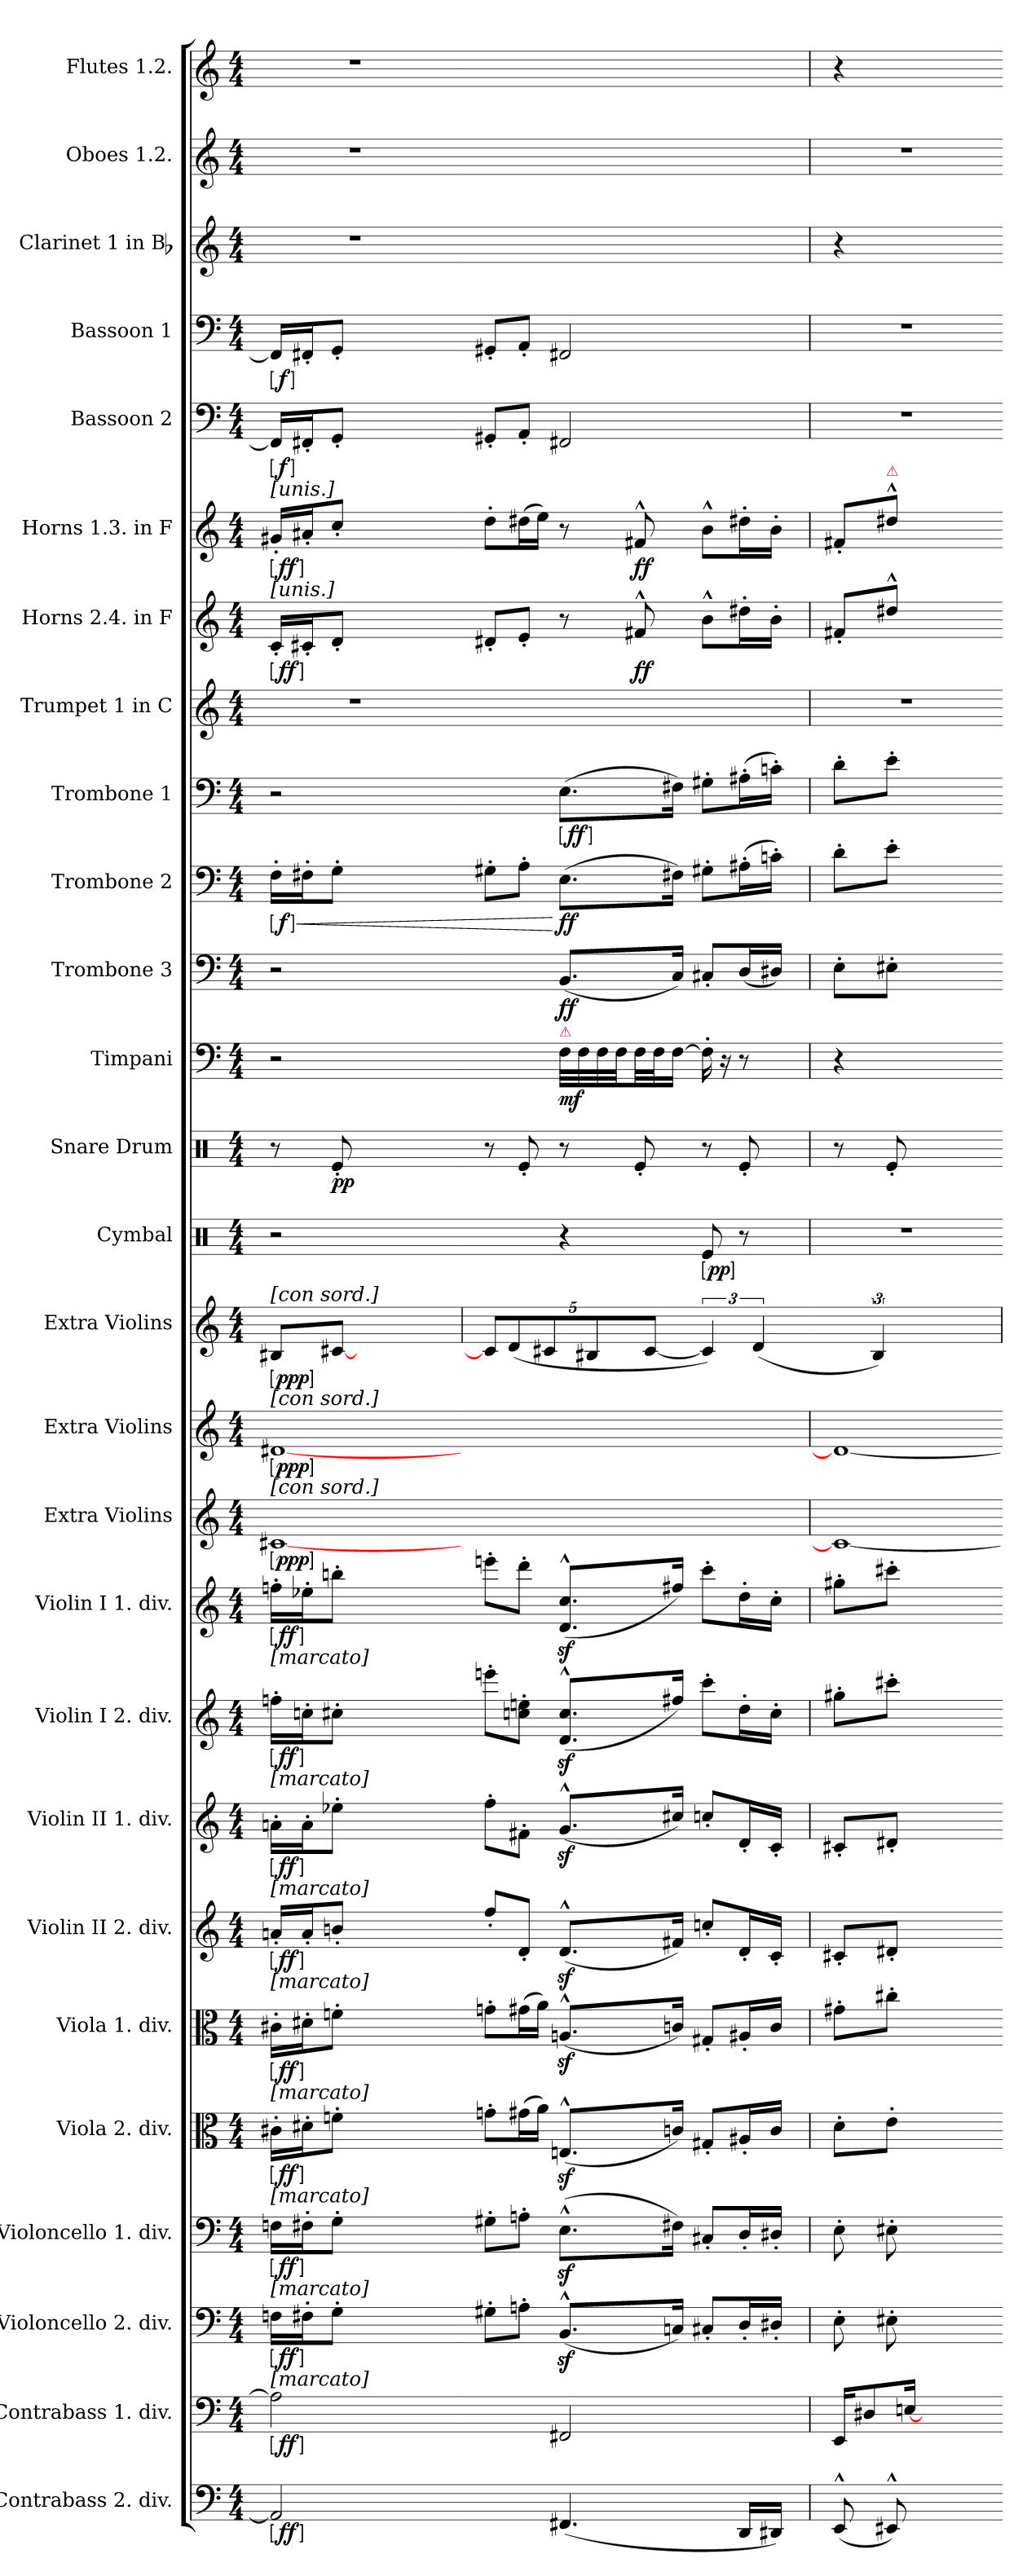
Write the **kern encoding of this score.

**kern	**dynam	**kern	**dynam	**kern	**dynam	**kern	**dynam	**kern	**dynam	**kern	**dynam	**kern	**dynam	**kern	**dynam	**kern	**dynam	**kern	**dynam	**kern	**dynam	**kern	**dynam	**kern	**dynam	**kern	**dynam	**kern	**dynam	**kern	**dynam	**kern	**dynam	**kern	**dynam	**kern	**dynam	**kern	**kern	**dynam	**kern	**dynam	**kern	**dynam	**kern	**dynam	**kern	**kern	**kern
*part27	*part27	*part26	*part26	*part25	*part25	*part24	*part24	*part23	*part23	*part22	*part22	*part21	*part21	*part20	*part20	*part19	*part19	*part18	*part18	*part17	*part17	*part16	*part16	*part15	*part15	*part14	*part14	*part13	*part13	*part12	*part12	*part11	*part11	*part10	*part10	*part9	*part9	*part8	*part7	*part7	*part6	*part6	*part5	*part5	*part4	*part4	*part3	*part2	*part1
*staff27	*staff27	*staff26	*staff26	*staff25	*staff25	*staff24	*staff24	*staff23	*staff23	*staff22	*staff22	*staff21	*staff21	*staff20	*staff20	*staff19	*staff19	*staff18	*staff18	*staff17	*staff17	*staff16	*staff16	*staff15	*staff15	*staff14	*staff14	*staff13	*staff13	*staff12	*staff12	*staff11	*staff11	*staff10	*staff10	*staff9	*staff9	*staff8	*staff7	*staff7	*staff6	*staff6	*staff5	*staff5	*staff4	*staff4	*staff3	*staff2	*staff1
*I"Contrabass 2. div.	*	*I"Contrabass 1. div.	*	*I"Violoncello 2. div.	*	*I"Violoncello 1. div.	*	*I"Viola 2. div.	*	*I"Viola 1. div.	*	*I"Violin II 2. div.	*	*I"Violin II 1. div.	*	*I"Violin I 2. div.	*	*I"Violin I 1. div.	*	*I"Extra Violins	*	*I"Extra Violins	*	*I"Extra Violins	*	*I"Cymbal	*	*I"Snare Drum	*	*I"Timpani	*	*I"Trombone 3	*	*I"Trombone 2	*	*I"Trombone 1	*	*I"Trumpet 1 in C	*I"Horns 2.4. in F	*	*I"Horns 1.3. in F	*	*I"Bassoon 2	*	*I"Bassoon 1	*	*I"Clarinet 1 in Bb	*I"Oboes 1.2.	*I"Flutes 1.2.
*I'Cb.	*	*I'Cb.	*	*I'Vc.	*	*I'Vc.	*	*I'Vla.	*	*I'Vla.	*	*I'Vln. 1	*	*I'Vln. 1	*	*I'Vln. 1	*	*I'Vln. 1	*	*I'Vln.	*	*I'Vln.	*	*I'Vln.	*	*I'Cymb.	*	*I'S.D.	*	*I'Timp.	*	*I'3.Tbn.	*	*I'2.Tbn.	*	*I'1.Tbn.	*	*I'1.Tpt.	*I'2.4.Hn.	*	*I'1.3.Hn.	*	*I'2.Bsn.	*	*I'1.Bsn.	*	*I'1.Cl.	*I'1.2.Ob.	*I'1.2.Fl.
*clefF4	*	*clefF4	*	*clefF4	*	*clefF4	*	*clefC3	*	*clefC3	*	*clefG2	*	*clefG2	*	*clefG2	*	*clefG2	*	*clefG2	*	*clefG2	*	*clefG2	*	*clefX	*	*clefX	*	*clefF4	*	*clefF4	*	*clefF4	*	*clefF4	*	*clefG2	*clefG2	*	*clefG2	*	*clefF4	*	*clefF4	*	*clefG2	*clefG2	*clefG2
*ITrd7c12	*	*ITrd7c12	*	*	*	*	*	*	*	*	*	*	*	*	*	*	*	*	*	*	*	*	*	*	*	*	*	*	*	*	*	*	*	*	*	*	*	*	*ITrd4c7	*	*ITrd4c7	*	*	*	*	*	*ITrd1c2	*	*
*k[]	*	*k[]	*	*k[]	*	*k[]	*	*k[]	*	*k[]	*	*k[]	*	*k[]	*	*k[]	*	*k[]	*	*k[]	*	*k[]	*	*k[]	*	*k[]	*	*k[]	*	*k[]	*	*k[]	*	*k[]	*	*k[]	*	*k[]	*k[b-]	*	*k[b-]	*	*k[]	*	*k[]	*	*k[b-e-]	*k[]	*k[]
*M4/4	*	*M4/4	*	*M4/4	*	*M4/4	*	*M4/4	*	*M4/4	*	*M4/4	*	*M4/4	*	*M4/4	*	*M4/4	*	*M4/4	*	*M4/4	*	*M4/4	*	*M4/4	*	*M4/4	*	*M4/4	*	*M4/4	*	*M4/4	*	*M4/4	*	*M4/4	*M4/4	*	*M4/4	*	*M4/4	*	*M4/4	*	*M4/4	*M4/4	*M4/4
=	=	=	=	=	=	=	=	=	=	=	=	=	=	=	=	=	=	=	=	=	=	=	=	=	=	=	=	=	=	=	=	=	=	=	=	=	=	=	=	=	=	=	=	=	=	=	=	=	=
!	!	!	!	!	!	!	!	!	!	!	!	!	!	!	!	!	!	!	!	!	!	!	!	!	!	!	!	!	!	!	!	!	!	!	!	!	!	!	!	!	!LO:TX:a:t=[unis.]	!	!	!	!	!	!	!	!
!	!	!	!	!	!	!	!	!	!	!	!	!	!	!	!	!	!	!	!	!	!	!	!	!	!	!	!	!	!	!	!	!	!	!	!	!	!	!	!LO:TX:a:t=[unis.]	!	!	!	!	!	!	!	!	!	!
!	!	!	!	!	!	!	!	!	!	!	!	!	!	!	!	!	!	!	!	!	!	!	!	!LO:TX:a:t=[con sord.]	!	!	!	!	!	!	!	!	!	!	!	!	!	!	!	!	!	!	!	!	!	!	!	!	!
!	!	!	!	!	!	!	!	!	!	!	!	!	!	!	!	!	!	!	!	!	!	!LO:TX:a:t=[con sord.]	!	!	!	!	!	!	!	!	!	!	!	!	!	!	!	!	!	!	!	!	!	!	!	!	!	!	!
!	!	!	!	!	!	!	!	!	!	!	!	!	!	!	!	!	!	!	!	!LO:TX:a:t=[con sord.]	!	!	!	!	!	!	!	!	!	!	!	!	!	!	!	!	!	!	!	!	!	!	!	!	!	!	!	!	!
!	!	!	!	!	!	!	!	!	!	!	!	!	!	!	!	!	!	!LO:TX:b:i:t=[marcato]	!	!	!	!	!	!	!	!	!	!	!	!	!	!	!	!	!	!	!	!	!	!	!	!	!	!	!	!	!	!	!
!	!	!	!	!	!	!	!	!	!	!	!	!	!	!	!	!LO:TX:b:i:t=[marcato]	!	!	!	!	!	!	!	!	!	!	!	!	!	!	!	!	!	!	!	!	!	!	!	!	!	!	!	!	!	!	!	!	!
!	!	!	!	!	!	!	!	!	!	!	!	!	!	!LO:TX:b:i:t=[marcato]	!	!	!	!	!	!	!	!	!	!	!	!	!	!	!	!	!	!	!	!	!	!	!	!	!	!	!	!	!	!	!	!	!	!	!
!	!	!	!	!	!	!	!	!	!	!	!	!LO:TX:b:i:t=[marcato]	!	!	!	!	!	!	!	!	!	!	!	!	!	!	!	!	!	!	!	!	!	!	!	!	!	!	!	!	!	!	!	!	!	!	!	!	!
!	!	!	!	!	!	!	!	!	!	!LO:TX:b:i:t=[marcato]	!	!	!	!	!	!	!	!	!	!	!	!	!	!	!	!	!	!	!	!	!	!	!	!	!	!	!	!	!	!	!	!	!	!	!	!	!	!	!
!	!	!	!	!	!	!	!	!LO:TX:b:i:t=[marcato]	!	!	!	!	!	!	!	!	!	!	!	!	!	!	!	!	!	!	!	!	!	!	!	!	!	!	!	!	!	!	!	!	!	!	!	!	!	!	!	!	!
!	!	!	!	!	!	!LO:TX:b:i:t=[marcato]	!	!	!	!	!	!	!	!	!	!	!	!	!	!	!	!	!	!	!	!	!	!	!	!	!	!	!	!	!	!	!	!	!	!	!	!	!	!	!	!	!	!	!
!	!	!	!	!LO:TX:b:i:t=[marcato]	!	!	!	!	!	!	!	!	!	!	!	!	!	!	!	!	!	!	!	!	!	!	!	!	!	!	!	!	!	!	!	!	!	!	!	!	!	!	!	!	!	!	!	!	!
!	!LO:DY:ed=brack	!	!LO:DY:ed=brack	!	!LO:DY:ed=brack	!	!LO:DY:ed=brack	!	!LO:DY:ed=brack	!	!LO:DY:ed=brack	!	!LO:DY:ed=brack	!	!LO:DY:ed=brack	!	!LO:DY:ed=brack	!	!LO:DY:ed=brack	!	!LO:DY:ed=brack	!	!LO:DY:ed=brack	!	!LO:DY:ed=brack	!	!	!	!	!	!	!	!	!	!LO:HP:b	!	!	!	!	!	!	!	!	!	!	!	!	!	!
!	!	!	!	!	!	!	!	!	!	!	!	!	!	!	!	!	!	!	!	!	!	!	!	!	!	!	!	!	!	!	!	!	!	!	!LO:DY:n=1:ed=brack	!	!	!	!	!LO:DY:ed=brack	!	!LO:DY:ed=brack	!	!LO:DY:ed=brack	!	!LO:DY:ed=brack	!	!	!
2AAA]	ff	2AA]	ff	16FnLL	ff	16FnLL	ff	16c#X'LL	ff	16c#X'LL	ff	16an'LL	ff	16an'LL	ff	16ffn'LL	ff	16ffn'LL	ff	[1c#X	ppp	[1d#X	ppp	8B#XL	ppp	2r	.	8r	.	2r	.	2r	.	16F'LL	< f	2r	.	1r	16F'LL	ff	16c#X'LL	ff	16FFLL]	f	16FF/LL]	f	1r	1r	1r
.	.	.	.	16F#X'J	.	16F#X'J	.	16d#X'J	.	16d#X'J	.	16a'J	.	16a'J	.	16ccn'J	.	16ee-X'J	.	.	.	.	.	.	.	.	.	.	.	.	.	.	.	16F#X'J	.	.	.	.	16F#X'J	.	16d#X'J	.	16FF#X'J	.	16FF#X'/J	.	.	.	.
.	.	.	.	8G'J	.	8G'J	.	8fn'J	.	8fn'J	.	8bn'J	.	8ee-X'J	.	8cc#X'J	.	8bbn'J	.	.	.	.	.	[8c#XJ	.	.	.	8Re'/	pp	.	.	.	.	8G'J	.	.	.	.	8G'J	.	8f'J	.	8GG'J	.	8GG'/J	.	.	.	.
.	.	.	.	2.ryy	.	2.ryy	.	2.ryy	.	2.ryy	.	2.ryy	.	2.ryy	.	2.ryy	.	2.ryy	.	.	.	.	.	2.ryy	.	.	.	2.ryy	.	.	.	.	.	2.ryy	.	.	.	.	2.ryy	.	2.ryy	.	2.ryy	.	2.ryy	.	.	.	.
2ryy	.	2ryy	.	.	.	.	.	.	.	.	.	.	.	.	.	.	.	.	.	.	.	.	.	.	.	2ryy	.	.	.	2ryy	.	2ryy	.	.	.	2ryy	.	.	.	.	.	.	.	.	.	.	.	.	.
=-	=-	=-	=-	=-	=-	=-	=-	=-	=-	=-	=-	=-	=-	=-	=-	=-	=-	=-	=-	=-	=-	=-	=-	=	=-	=-	=-	=-	=-	=-	=-	=-	=-	=-	=-	=-	=-	=-	=-	=-	=-	=-	=-	=-	=-	=-	=-	=-	=-
4ryy	.	4ryy	.	8G#X'L	.	8G#X'L	.	8gn'L	.	8gn'L	.	8ff'L	.	8ff'L	.	8eeen'L	.	8eeen'L	.	6%5ryy	.	6%5ryy	.	10c#iL]	.	4ryy	.	8r	.	4ryy	.	4ryy	.	8G#X'L	.	4ryy	.	6%5ryy	8G#X'L	.	8g'L	.	8GG#X'L	.	8GG#X'/L	.	6%5ryy	6%5ryy	6%5ryy
.	.	.	.	.	.	.	.	.	.	.	.	.	.	.	.	.	.	.	.	.	.	.	.	(<10d	.	.	.	.	.	.	.	.	.	.	.	.	.	.	.	.	.	.	.	.	.	.	.	.	.
.	.	.	.	8An'J	.	8An'J	.	(16g#XL	.	(16g#XL	.	8d'J	.	8f#X'J	.	8ccn' 8een'J	.	8ddd'J	.	.	.	.	.	.	.	.	.	8Re'/	.	.	.	.	.	8A'J	.	.	.	.	8A'J	.	(16g#XL	.	8AA'J	.	8AA'/J	.	.	.	.
.	.	.	.	.	.	.	.	16aJJ)	.	16aJJ)	.	.	.	.	.	.	.	.	.	.	.	.	.	.	.	.	.	.	.	.	.	.	.	.	.	.	.	.	.	.	16aJJ)	.	.	.	.	.	.	.	.
.	.	.	.	.	.	.	.	.	.	.	.	.	.	.	.	.	.	.	.	.	.	.	.	10c#X	.	.	.	.	.	.	.	.	.	.	.	.	.	.	.	.	.	.	.	.	.	.	.	.	.
!	!	!	!	!	!	!	!	!	!	!	!	!	!	!	!	!	!	!	!	!	!	!	!	!	!	!	!	!	!	!LO:TX:a:color=crimson:t=⚠	!	!	!	!	!	!	!	!	!	!	!	!	!	!	!	!	!	!	!
!	!	!	!	!	!	!	!	!	!	!	!	!	!	!	!	!	!	!	!	!	!	!	!	!	!	!	!	!	!	!	!	!	!	!	!	!	!LO:DY:ed=brack	!	!	!	!	!	!	!	!	!	!	!	!
(4.FFF#X	.	2FFF#X	.	(8.BBz^^L	.	(8.Ez^^L	.	(8.Enz^^L	.	(8.Anz^^L	.	(8.dz^^L	.	(8.gz^^L	.	(8.dz^^ 8.ccz^^L	.	(8.dz^^ 8.ccz^^L	.	.	.	.	.	.	.	4r	.	8r	.	32F\LLL	mf	(8.BBL	ff	(8.EL	[ ff	(8.EL	ff	.	8r	.	8r	.	2FF#X	.	2FF#X	.	.	.	.
.	.	.	.	.	.	.	.	.	.	.	.	.	.	.	.	.	.	.	.	.	.	.	.	.	.	.	.	.	.	32F\	.	.	.	.	.	.	.	.	.	.	.	.	.	.	.	.	.	.	.
.	.	.	.	.	.	.	.	.	.	.	.	.	.	.	.	.	.	.	.	.	.	.	.	10B#X	.	.	.	.	.	.	.	.	.	.	.	.	.	.	.	.	.	.	.	.	.	.	.	.	.
.	.	.	.	.	.	.	.	.	.	.	.	.	.	.	.	.	.	.	.	.	.	.	.	.	.	.	.	.	.	32F\	.	.	.	.	.	.	.	.	.	.	.	.	.	.	.	.	.	.	.
.	.	.	.	.	.	.	.	.	.	.	.	.	.	.	.	.	.	.	.	.	.	.	.	.	.	.	.	.	.	32F\JJ	.	.	.	.	.	.	.	.	.	.	.	.	.	.	.	.	.	.	.
.	.	.	.	.	.	.	.	.	.	.	.	.	.	.	.	.	.	.	.	.	.	.	.	.	.	.	.	8Re'/	.	32F\LL	.	.	.	.	.	.	.	.	8Bn^^	ff	8Bn^^	ff	.	.	.	.	.	.	.
.	.	.	.	.	.	.	.	.	.	.	.	.	.	.	.	.	.	.	.	.	.	.	.	[10c#J	.	.	.	.	.	.	.	.	.	.	.	.	.	.	.	.	.	.	.	.	.	.	.	.	.
.	.	.	.	.	.	.	.	.	.	.	.	.	.	.	.	.	.	.	.	.	.	.	.	.	.	.	.	.	.	32F\J	.	.	.	.	.	.	.	.	.	.	.	.	.	.	.	.	.	.	.
.	.	.	.	16CnJk)	.	16F#XJk)	.	16cnJk)	.	16cnJk)	.	16f#XJk)	.	16cc#XJk)	.	16ff#XJk)	.	16ff#XJk)	.	.	.	.	.	.	.	.	.	.	.	[16F\JJ	.	16CJk)	.	16F#XJk)	.	16F#XJk)	.	.	.	.	.	.	.	.	.	.	.	.	.
!	!	!	!	!	!	!	!	!	!	!	!	!	!	!	!	!	!	!	!	!	!	!	!	!	!	!	!LO:DY:ed=brack	!	!	!	!	!	!	!	!	!	!	!	!	!	!	!	!	!	!	!	!	!	!
.	.	.	.	8C#X'L	.	8C#X'L	.	8G#X'L	.	8G#X'L	.	8ccn'L	.	8ccn'L	.	8ccc'L	.	8ccc'L	.	.	.	.	.	6c#])	.	8Re/	pp	8r	.	16F']	.	8C#X'L	.	8G#X'L	.	8G#X'L	.	.	8e^^L	.	8e^^L	.	.	.	.	.	.	.	.
.	.	.	.	.	.	.	.	.	.	.	.	.	.	.	.	.	.	.	.	.	.	.	.	.	.	.	.	.	.	16r	.	.	.	.	.	.	.	.	.	.	.	.	.	.	.	.	.	.	.
16DDDLL	.	.	.	16D'L	.	16D'L	.	16A#X'L	.	16A#X'L	.	16d'L	.	16d'L	.	16dd'L	.	16dd'L	.	.	.	.	.	.	.	8r	.	8Re'/	.	8r	.	(16DL	.	(16A#X'L	.	(16A#X'L	.	.	16g#X'L	.	16g#X'L	.	.	.	.	.	.	.	.
.	.	.	.	.	.	.	.	.	.	.	.	.	.	.	.	.	.	.	.	.	.	.	.	(6d	.	.	.	.	.	.	.	.	.	.	.	.	.	.	.	.	.	.	.	.	.	.	.	.	.
16DDD#XJJ)	.	.	.	16D#X'JJ	.	16D#X'JJ	.	16cJJ	.	16cJJ	.	16c'JJ	.	16c'JJ	.	16cc'JJ	.	16cc'JJ	.	.	.	.	.	.	.	.	.	.	.	.	.	16D#XJJ)	.	16cn'JJ)	.	16cn'JJ)	.	.	16e'JJ	.	16e'JJ	.	.	.	.	.	.	.	.
12ryy	.	12ryy	.	12ryy	.	12ryy	.	12ryy	.	12ryy	.	12ryy	.	12ryy	.	12ryy	.	12ryy	.	.	.	.	.	.	.	12ryy	.	12ryy	.	12ryy	.	12ryy	.	12ryy	.	12ryy	.	.	12ryy	.	12ryy	.	12ryy	.	12ryy	.	.	.	.
=	=	=	=	=	=	=	=	=	=	=	=	=	=	=	=	=	=	=	=	=	=	=	=	=-	=	=	=	=	=	=	=	=	=	=	=	=	=	=	=	=	=	=	=	=	=	=	=	=	=
(8EEE^^	.	16EEEKL	.	8E'	.	8E'	.	8d'L	.	8g#X'L	.	8c#X'L	.	8c#X'L	.	8gg#X'L	.	8gg#X'L	.	1c#_	.	1d#_	.	12ryy	.	1r	.	8r	.	4r	.	8E'L	.	8d'L	.	8d'L	.	1r	8Bn'L	.	8Bn'L	.	1r	.	1r	.	4r	1r	4r
.	.	8DD#X	.	.	.	.	.	.	.	.	.	.	.	.	.	.	.	.	.	.	.	.	.	.	.	.	.	.	.	.	.	.	.	.	.	.	.	.	.	.	.	.	.	.	.	.	.	.	.
.	.	.	.	.	.	.	.	.	.	.	.	.	.	.	.	.	.	.	.	.	.	.	.	6B#)	.	.	.	.	.	.	.	.	.	.	.	.	.	.	.	.	.	.	.	.	.	.	.	.	.
!	!	!	!	!	!	!	!	!	!	!	!	!	!	!	!	!	!	!	!	!	!	!	!	!	!	!	!	!	!	!	!	!	!	!	!	!	!	!	!	!	!LO:TX:a:color=crimson:t=⚠	!	!	!	!	!	!	!	!
8EEE#X^^)	.	.	.	8E#X'	.	8E#X'	.	8e'J	.	8cc#X'J	.	8d#X'J	.	8d#X'J	.	8ccc#X'J	.	8ccc#X'J	.	.	.	.	.	.	.	.	.	8Re'/	.	.	.	8E#X'J	.	8e'J	.	8e'J	.	.	8g#X^^<J	.	8g#X^^<J	.	.	.	.	.	.	.	.
.	.	[16EEnJk	.	.	.	.	.	.	.	.	.	.	.	.	.	.	.	.	.	.	.	.	.	.	.	.	.	.	.	.	.	.	.	.	.	.	.	.	.	.	.	.	.	.	.	.	.	.	.
2.ryy	.	2.ryy	.	2.ryy	.	2.ryy	.	2.ryy	.	2.ryy	.	2.ryy	.	2.ryy	.	2.ryy	.	2.ryy	.	.	.	.	.	2.ryy	.	.	.	2.ryy	.	2.ryy	.	2.ryy	.	2.ryy	.	2.ryy	.	.	2.ryy	.	2.ryy	.	.	.	.	.	2.ryy	.	2.ryy
=-	=-	=-	=-	=-	=-	=-	=-	=-	=-	=-	=-	=-	=-	=-	=-	=-	=-	=-	=-	=-	=-	=-	=-	=	=-	=-	=-	=-	=-	=-	=-	=-	=-	=-	=-	=-	=-	=-	=-	=-	=-	=-	=-	=-	=-	=-	=-	=-	=-
*-	*-	*-	*-	*-	*-	*-	*-	*-	*-	*-	*-	*-	*-	*-	*-	*-	*-	*-	*-	*-	*-	*-	*-	*-	*-	*-	*-	*-	*-	*-	*-	*-	*-	*-	*-	*-	*-	*-	*-	*-	*-	*-	*-	*-	*-	*-	*-	*-	*-
